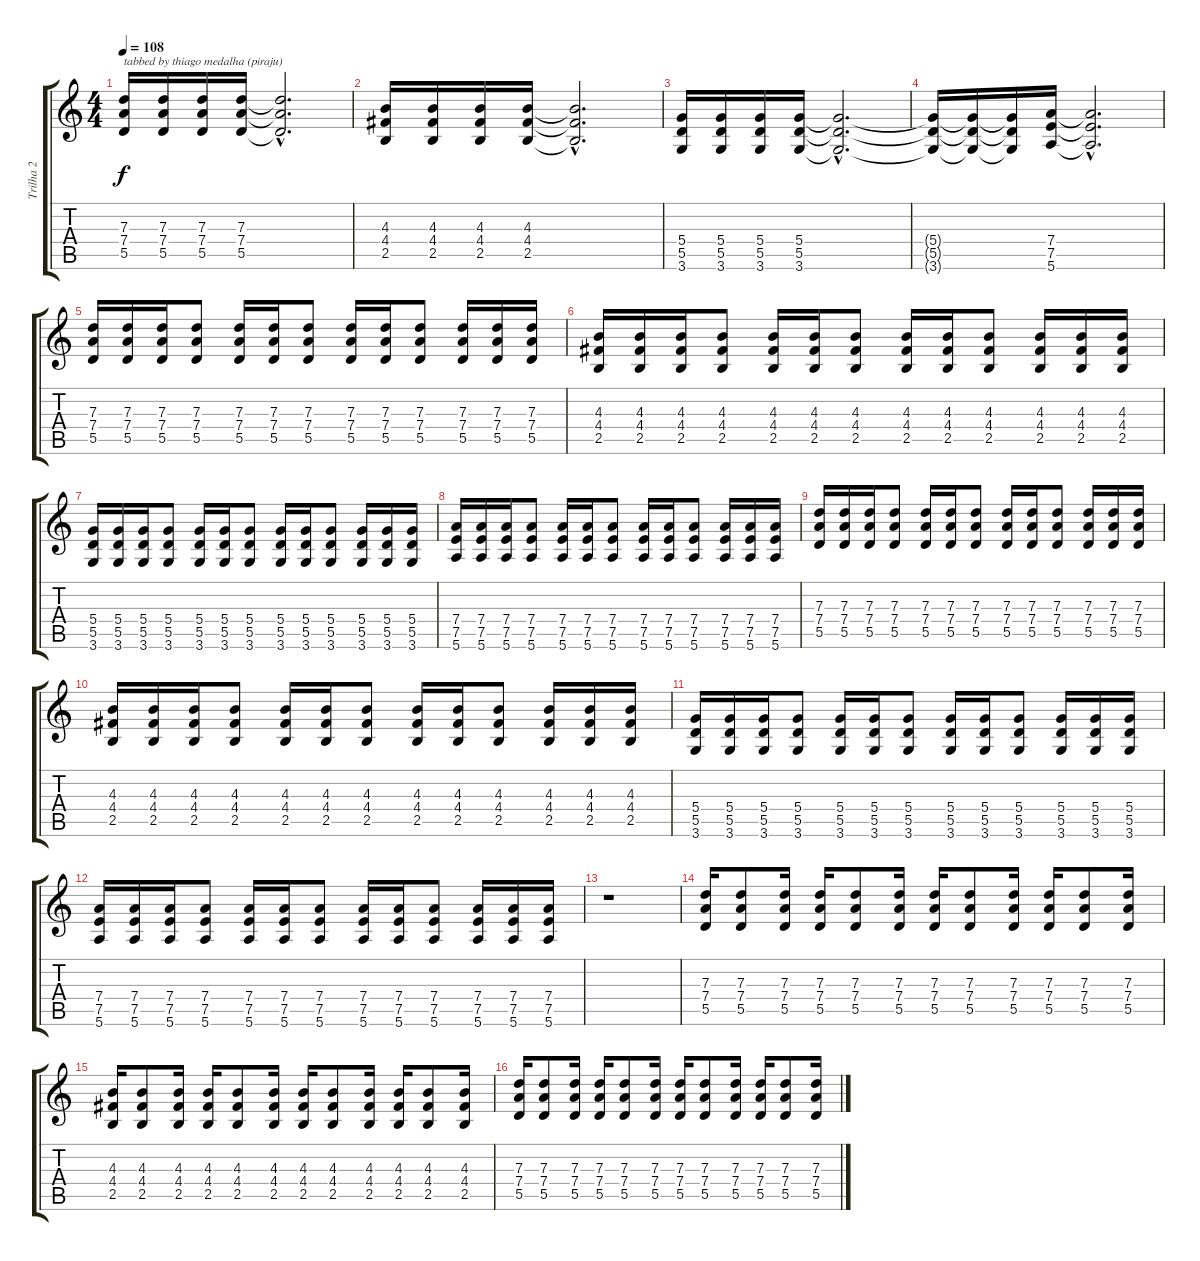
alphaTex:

\track ("Trilha 2" "Trilha 2") {instrument distortionguitar}
\staff {score tabs}
\tuning (E4 B3 G3 D3 A2 E2) {hide}
\ts (4 4)
\tempo 108
\clef g2
\ks c
(7.3 7.4 5.5).16{txt "tabbed by thiago medalha (piraju)" dy f instrument distortionguitar} (7.3 7.4 5.5).16 (7.3 7.4 5.5).16 (7.3 7.4 5.5).16 (7.3{hac t} 7.4{hac t} 5.5{hac t}).2{d} |
(4.3 4.4 2.5).16 (4.3 4.4 2.5).16 (4.3 4.4 2.5).16 (4.3 4.4 2.5).16 (4.3{hac t} 4.4{hac t} 2.5{hac t}).2{d} |
(5.4 5.5 3.6).16 (5.4 5.5 3.6).16 (5.4 5.5 3.6).16 (5.4 5.5 3.6).16 (5.4{hac t} 5.5{hac t} 3.6{hac t}).2{d} |
(5.4{t} 5.5{t} 3.6{t}).16 (5.4{t} 5.5{t} 3.6{t}).16 (5.4{t} 5.5{t} 3.6{t}).16 (7.4 7.5 5.6).16 (7.4{hac t} 7.5{hac t} 5.6{hac t}).2{d} |
(7.3 7.4 5.5).16 (7.3 7.4 5.5).16 (7.3 7.4 5.5).16 (7.3 7.4 5.5).8 (7.3 7.4 5.5).16 (7.3 7.4 5.5).16 (7.3 7.4 5.5).8 (7.3 7.4 5.5).16 (7.3 7.4 5.5).16 (7.3 7.4 5.5).8 (7.3 7.4 5.5).16 (7.3 7.4 5.5).16 (7.3 7.4 5.5).16 |
(4.3 4.4 2.5).16 (4.3 4.4 2.5).16 (4.3 4.4 2.5).16 (4.3 4.4 2.5).8 (4.3 4.4 2.5).16 (4.3 4.4 2.5).16 (4.3 4.4 2.5).8 (4.3 4.4 2.5).16 (4.3 4.4 2.5).16 (4.3 4.4 2.5).8 (4.3 4.4 2.5).16 (4.3 4.4 2.5).16 (4.3 4.4 2.5).16 |
(5.4 5.5 3.6).16 (5.4 5.5 3.6).16 (5.4 5.5 3.6).16 (5.4 5.5 3.6).8 (5.4 5.5 3.6).16 (5.4 5.5 3.6).16 (5.4 5.5 3.6).8 (5.4 5.5 3.6).16 (5.4 5.5 3.6).16 (5.4 5.5 3.6).8 (5.4 5.5 3.6).16 (5.4 5.5 3.6).16 (5.4 5.5 3.6).16 |
(7.4 7.5 5.6).16 (7.4 7.5 5.6).16 (7.4 7.5 5.6).16 (7.4 7.5 5.6).8 (7.4 7.5 5.6).16 (7.4 7.5 5.6).16 (7.4 7.5 5.6).8 (7.4 7.5 5.6).16 (7.4 7.5 5.6).16 (7.4 7.5 5.6).8 (7.4 7.5 5.6).16 (7.4 7.5 5.6).16 (7.4 7.5 5.6).16 |
(7.3 7.4 5.5).16 (7.3 7.4 5.5).16 (7.3 7.4 5.5).16 (7.3 7.4 5.5).8 (7.3 7.4 5.5).16 (7.3 7.4 5.5).16 (7.3 7.4 5.5).8 (7.3 7.4 5.5).16 (7.3 7.4 5.5).16 (7.3 7.4 5.5).8 (7.3 7.4 5.5).16 (7.3 7.4 5.5).16 (7.3 7.4 5.5).16 |
(4.3 4.4 2.5).16 (4.3 4.4 2.5).16 (4.3 4.4 2.5).16 (4.3 4.4 2.5).8 (4.3 4.4 2.5).16 (4.3 4.4 2.5).16 (4.3 4.4 2.5).8 (4.3 4.4 2.5).16 (4.3 4.4 2.5).16 (4.3 4.4 2.5).8 (4.3 4.4 2.5).16 (4.3 4.4 2.5).16 (4.3 4.4 2.5).16 |
(5.4 5.5 3.6).16 (5.4 5.5 3.6).16 (5.4 5.5 3.6).16 (5.4 5.5 3.6).8 (5.4 5.5 3.6).16 (5.4 5.5 3.6).16 (5.4 5.5 3.6).8 (5.4 5.5 3.6).16 (5.4 5.5 3.6).16 (5.4 5.5 3.6).8 (5.4 5.5 3.6).16 (5.4 5.5 3.6).16 (5.4 5.5 3.6).16 |
(7.4 7.5 5.6).16 (7.4 7.5 5.6).16 (7.4 7.5 5.6).16 (7.4 7.5 5.6).8 (7.4 7.5 5.6).16 (7.4 7.5 5.6).16 (7.4 7.5 5.6).8 (7.4 7.5 5.6).16 (7.4 7.5 5.6).16 (7.4 7.5 5.6).8 (7.4 7.5 5.6).16 (7.4 7.5 5.6).16 (7.4 7.5 5.6).16 |
r.1 |
(7.3 7.4 5.5).16 (7.3 7.4 5.5).8 (7.3 7.4 5.5).16 (7.3 7.4 5.5).16 (7.3 7.4 5.5).8 (7.3 7.4 5.5).16 (7.3 7.4 5.5).16 (7.3 7.4 5.5).8 (7.3 7.4 5.5).16 (7.3 7.4 5.5).16 (7.3 7.4 5.5).8 (7.3 7.4 5.5).16 |
(4.3 4.4 2.5).16 (4.3 4.4 2.5).8 (4.3 4.4 2.5).16 (4.3 4.4 2.5).16 (4.3 4.4 2.5).8 (4.3 4.4 2.5).16 (4.3 4.4 2.5).16 (4.3 4.4 2.5).8 (4.3 4.4 2.5).16 (4.3 4.4 2.5).16 (4.3 4.4 2.5).8 (4.3 4.4 2.5).16 |
(7.3 7.4 5.5).16 (7.3 7.4 5.5).8 (7.3 7.4 5.5).16 (7.3 7.4 5.5).16 (7.3 7.4 5.5).8 (7.3 7.4 5.5).16 (7.3 7.4 5.5).16 (7.3 7.4 5.5).8 (7.3 7.4 5.5).16 (7.3 7.4 5.5).16 (7.3 7.4 5.5).8 (7.3 7.4 5.5).16
